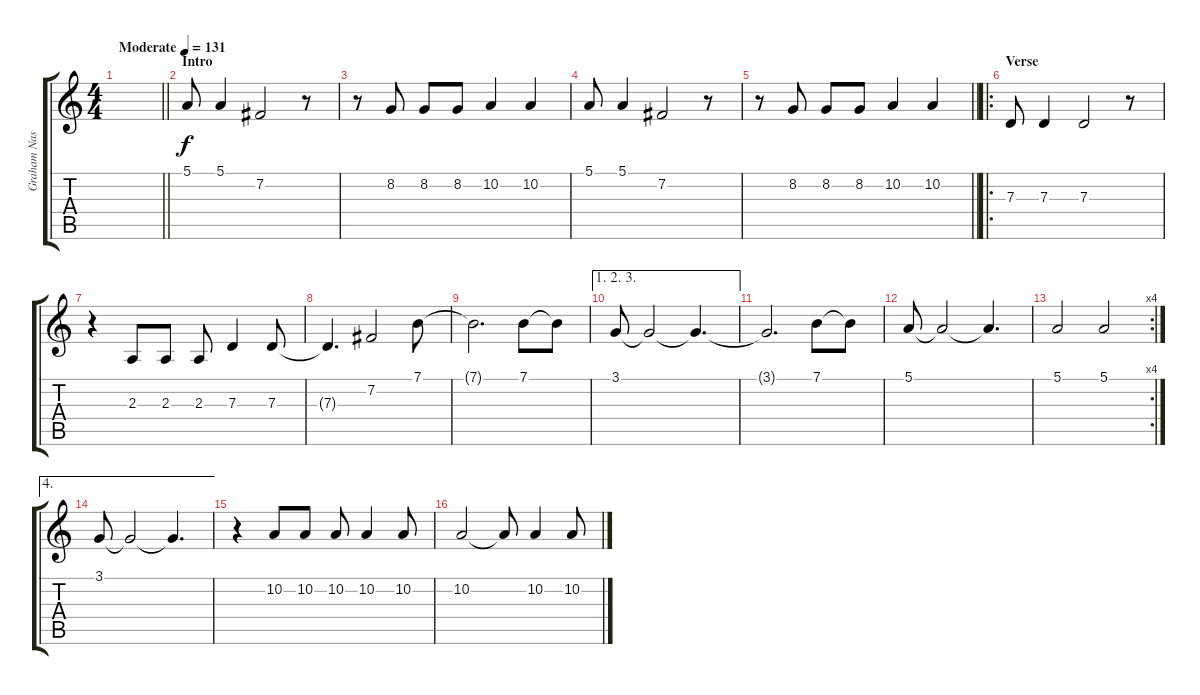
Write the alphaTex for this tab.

\track ("Graham Nash" "Graham Nas") {instrument lead2sawtooth}
\staff {score tabs}
\tuning (E4 B3 G3 D3 A2 E2) {hide}
\ts (4 4)
\tempo (131 "Moderate")
\clef g2
\barLineRight lightlight
\ks c
|
\section ("" "Intro")
5.1.8 5.1.4 7.2.2 r.8 |
r.8 8.2.8 8.2.8 8.2.8 10.2.4 10.2.4 |
5.1.8 5.1.4 7.2.2 r.8 |
\barLineRight lightlight
r.8 8.2.8 8.2.8 8.2.8 10.2.4 10.2.4 |
\ro
\section ("" "Verse")
7.3.8 7.3.4 7.3.2 r.8 |
r.4 2.3.8 2.3.8 2.3.8 7.3.4 7.3.8 |
7.3{t}.4{d} 7.2.2 7.1.8 |
7.1{t}.2{d} 7.1.8 7.1{t}.8 |
\ae (1 2 3)
3.1.8 3.1{t}.2 3.1{t}.4{d} |
3.1{t}.2{d} 7.1.8 7.1{t}.8 |
5.1.8 5.1{t}.2 5.1{t}.4{d} |
\rc 4
5.1.2 5.1.2 |
\ae 4
3.1.8 3.1{t}.2 3.1{t}.4{d} |
r.4 10.2.8 10.2.8 10.2.8 10.2.4 10.2.8 |
10.2.2 10.2{t}.8 10.2.4 10.2.8
